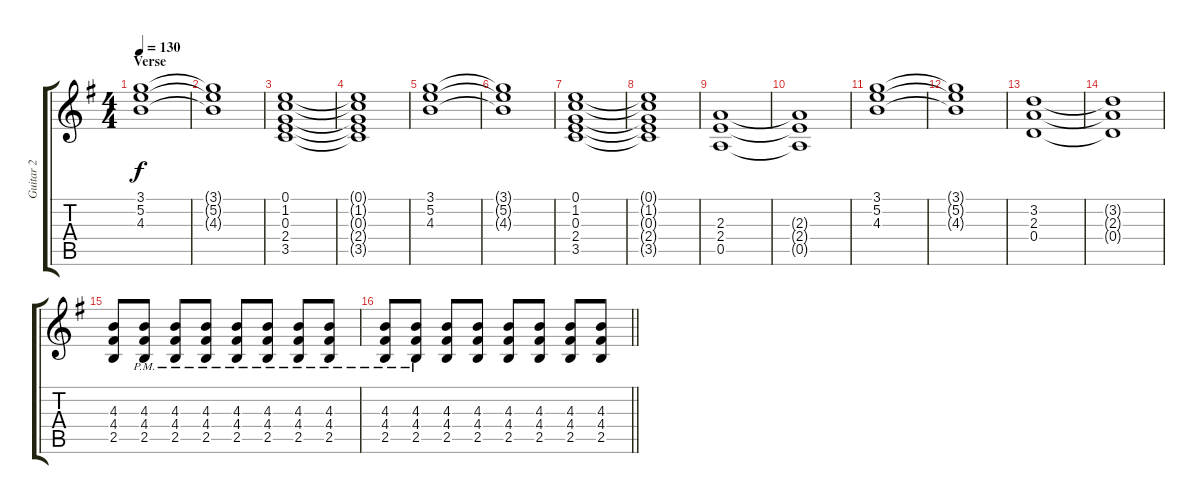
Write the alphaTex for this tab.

\track ("Guitar 2" "Guitar 2") {instrument overdrivenguitar}
\staff {score tabs}
\tuning (E4 B3 G3 D3 A2 E2) {hide}
\ts (4 4)
\section ("" "Verse")
\tempo 130
\clef g2
\ks g
(3.1 5.2 4.3).1{dy f} |
(3.1{t} 5.2{t} 4.3{t}).1 |
(0.1 1.2 0.3 2.4 3.5).1 |
(0.1{t} 1.2{t} 0.3{t} 2.4{t} 3.5{t}).1 |
(3.1 5.2 4.3).1 |
(3.1{t} 5.2{t} 4.3{t}).1 |
(0.1 1.2 0.3 2.4 3.5).1 |
(0.1{t} 1.2{t} 0.3{t} 2.4{t} 3.5{t}).1 |
(2.3 2.4 0.5).1 |
(2.3{t} 2.4{t} 0.5{t}).1 |
(3.1 5.2 4.3).1 |
(3.1{t} 5.2{t} 4.3{t}).1 |
(3.2 2.3 0.4).1 |
(3.2{t} 2.3{t} 0.4{t}).1 |
(4.3 4.4 2.5).8 (4.3{pm} 4.4{pm} 2.5{pm}).8 (4.3{pm} 4.4{pm} 2.5{pm}).8 (4.3{pm} 4.4{pm} 2.5{pm}).8 (4.3{pm} 4.4{pm} 2.5{pm}).8 (4.3{pm} 4.4{pm} 2.5{pm}).8 (4.3{pm} 4.4{pm} 2.5{pm}).8 (4.3{pm} 4.4{pm} 2.5{pm}).8 |
\barLineRight lightlight
(4.3{pm} 4.4{pm} 2.5{pm}).8 (4.3{pm} 4.4{pm} 2.5{pm}).8 (4.3 4.4 2.5).8 (4.3 4.4 2.5).8 (4.3 4.4 2.5).8 (4.3 4.4 2.5).8 (4.3 4.4 2.5).8 (4.3 4.4 2.5).8
